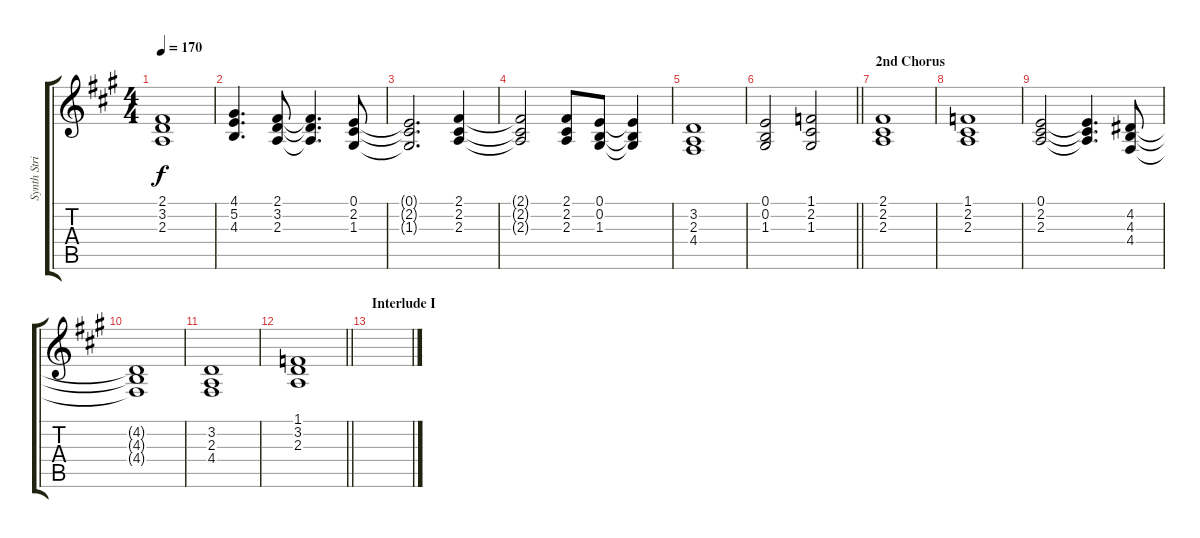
\track ("Synth Strings II" "Synth Stri") {instrument tremolostrings}
\staff {score tabs}
\tuning (E4 B3 G3 D3 A2 E2) {hide}
\ts (4 4)
\tempo 170
\clef g2
\ks a
(2.1 3.2 2.3).1{dy f} |
(4.1 5.2 4.3).4{d} (2.1 3.2 2.3).8 (2.1{t} 3.2{t} 2.3{t}).4{d} (0.1 2.2 1.3).8 |
(0.1{t} 2.2{t} 1.3{t}).2{d} (2.1 2.2 2.3).4 |
(2.1{t} 2.2{t} 2.3{t}).2 (2.1 2.2 2.3).8 (0.1 0.2 1.3).8 (0.1{t} 0.2{t} 1.3{t}).4 |
(3.2 2.3 4.4).1 |
\barLineRight lightlight
(0.1 0.2 1.3).2 (1.1 2.2 1.3).2 |
\section ("" "2nd Chorus")
(2.1 2.2 2.3).1 |
(1.1 2.2 2.3).1 |
(0.1 2.2 2.3).2 (0.1{t} 2.2{t} 2.3{t}).4{d} (4.2 4.3 4.4).8 |
(4.2{t} 4.3{t} 4.4{t}).1 |
(3.2 2.3 4.4).1 |
\barLineRight lightlight
(1.1 3.2 2.3).1 |
\section ("" "Interlude I")
